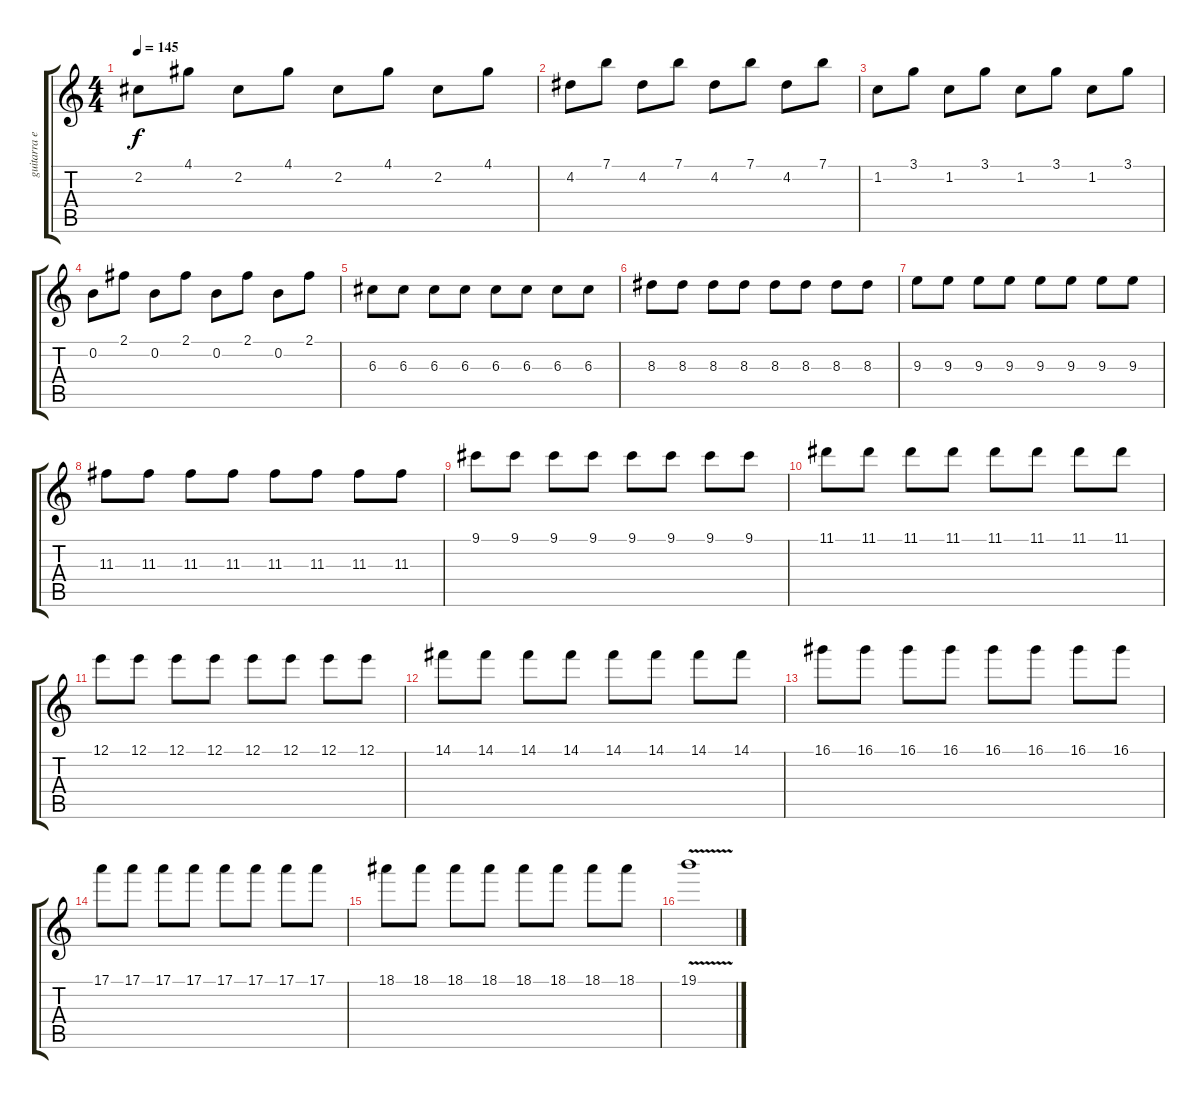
\track ("guitarra enano" "guitarra e") {instrument distortionguitar}
\staff {score tabs}
\tuning (E4 B3 G3 D3 A2 E2) {hide}
\ts (4 4)
\tempo 145
\clef g2
\ks c
2.2.8{dy f} 4.1.8 2.2.8 4.1.8 2.2.8 4.1.8 2.2.8 4.1.8 |
4.2.8 7.1.8 4.2.8 7.1.8 4.2.8 7.1.8 4.2.8 7.1.8 |
1.2.8 3.1.8 1.2.8 3.1.8 1.2.8 3.1.8 1.2.8 3.1.8 |
0.2.8 2.1.8 0.2.8 2.1.8 0.2.8 2.1.8 0.2.8 2.1.8 |
6.3.8 6.3.8 6.3.8 6.3.8 6.3.8 6.3.8 6.3.8 6.3.8 |
8.3.8 8.3.8 8.3.8 8.3.8 8.3.8 8.3.8 8.3.8 8.3.8 |
9.3.8 9.3.8 9.3.8 9.3.8 9.3.8 9.3.8 9.3.8 9.3.8 |
11.3.8 11.3.8 11.3.8 11.3.8 11.3.8 11.3.8 11.3.8 11.3.8 |
9.1.8 9.1.8 9.1.8 9.1.8 9.1.8 9.1.8 9.1.8 9.1.8 |
11.1.8 11.1.8 11.1.8 11.1.8 11.1.8 11.1.8 11.1.8 11.1.8 |
12.1.8 12.1.8 12.1.8 12.1.8 12.1.8 12.1.8 12.1.8 12.1.8 |
14.1.8 14.1.8 14.1.8 14.1.8 14.1.8 14.1.8 14.1.8 14.1.8 |
16.1.8 16.1.8 16.1.8 16.1.8 16.1.8 16.1.8 16.1.8 16.1.8 |
17.1.8 17.1.8 17.1.8 17.1.8 17.1.8 17.1.8 17.1.8 17.1.8 |
18.1.8 18.1.8 18.1.8 18.1.8 18.1.8 18.1.8 18.1.8 18.1.8 |
19.1{v}.1
